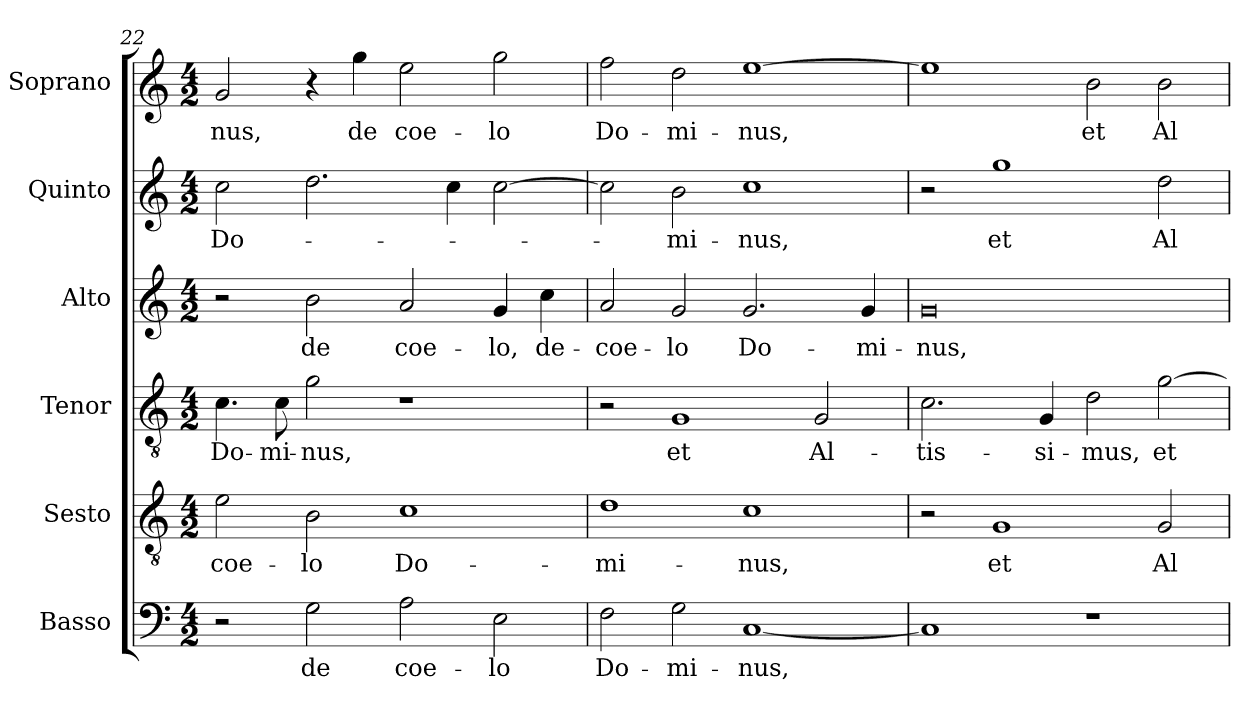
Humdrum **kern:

**kern	**text	**kern	**text	**kern	**text	**kern	**text	**kern	**text	**kern	**text
*part6	*part6	*part5	*part5	*part4	*part4	*part3	*part3	*part2	*part2	*part1	*part1
*staff6	*staff6	*staff5	*staff5	*staff4	*staff4	*staff3	*staff3	*staff2	*staff2	*staff1	*staff1
*I"Basso	*	*I"Sesto	*	*I"Tenor	*	*I"Alto	*	*I"Quinto	*	*I"Soprano	*
*I'B.	*	*I'Ss.	*	*I'T.	*	*I'A.	*	*I'Q.	*	*I'S.	*
*clefF4	*	*clefGv2	*	*clefGv2	*	*clefG2	*	*clefG2	*	*clefG2	*
*	*	*ITrd7c12	*	*ITrd7c12	*	*	*	*	*	*	*
*k[]	*	*k[]	*	*k[]	*	*k[]	*	*k[]	*	*k[]	*
*C:	*	*C:	*	*C:	*	*C:	*	*C:	*	*C:	*
*M4/2	*	*M4/2	*	*M4/2	*	*M4/2	*	*M4/2	*	*M4/2	*
=22	=22	=22	=22	=22	=22	=22	=22	=22	=22	=22	=22
!	!	!	!LO:LY:b:color=#000000	!	!	!	!	!	!	!	!
!	!	!	!	!	!LO:LY:b:color=#000000	!	!	!	!	!	!
!	!	!	!	!	!	!	!	!	!LO:LY:b:color=#000000	!	!
!	!	!	!	!	!	!	!	!	!	!	!LO:LY:b:color=#000000
2r	.	2Ei\	coe-	4.Ci\	Do-	2r	.	2cci\	Do-	2gi/	-nus,
!	!	!	!	!	!LO:LY:b:color=#000000	!	!	!	!	!	!
.	.	.	.	8Ci\	-mi-	.	.	.	.	.	.
!	!LO:LY:b:color=#000000	!	!	!	!	!	!	!	!	!	!
!	!	!	!LO:LY:b:color=#000000	!	!	!	!	!	!	!	!
!	!	!	!	!	!LO:LY:b:color=#000000	!	!	!	!	!	!
!	!	!	!	!	!	!	!LO:LY:b:color=#000000	!	!	!	!
2Gi\	de	2BBi\	-lo	2Gi\	-nus,	2bi\	de	2.ddi\	.	4r	.
!	!	!	!	!	!	!	!	!	!	!	!LO:LY:b:color=#000000
.	.	.	.	.	.	.	.	.	.	4ggi\	de
!	!LO:LY:b:color=#000000	!	!	!	!	!	!	!	!	!	!
!	!	!	!LO:LY:b:color=#000000	!	!	!	!	!	!	!	!
!	!	!	!	!	!	!	!LO:LY:b:color=#000000	!	!	!	!
!	!	!	!	!	!	!	!	!	!	!	!LO:LY:b:color=#000000
2Ai\	coe-	1Ci	Do-	1r	.	2ai/	coe-	.	.	2eei\	coe-
.	.	.	.	.	.	.	.	4cci\	.	.	.
!	!LO:LY:b:color=#000000	!	!	!	!	!	!	!	!	!	!
!	!	!	!	!	!	!	!LO:LY:b:color=#000000	!	!	!	!
!	!	!	!	!	!	!	!	!	!	!	!LO:LY:b:color=#000000
2Ei\	-lo	.	.	.	.	4gi/	-lo,	[2cci\	.	2ggi\	-lo
!	!	!	!	!	!	!	!LO:LY:b:color=#000000	!	!	!	!
.	.	.	.	.	.	4cci\	de-	.	.	.	.
!!LO:LB:g=z
=23	=23	=23	=23	=23	=23	=23	=23	=23	=23	=23	=23
!	!LO:LY:b:color=#000000	!	!	!	!	!	!	!	!	!	!
!	!	!	!LO:LY:b:color=#000000	!	!	!	!	!	!	!	!
!	!	!	!	!	!	!	!LO:LY:b:color=#000000	!	!	!	!
!	!	!	!	!	!	!	!	!	!	!	!LO:LY:b:color=#000000
2Fi\	Do-	1Di	-mi-	2r	.	2ai/	-coe-	2cci\]	.	2ffi\	Do-
!	!LO:LY:b:color=#000000	!	!	!	!	!	!	!	!	!	!
!	!	!	!	!	!LO:LY:b:color=#000000	!	!	!	!	!	!
!	!	!	!	!	!	!	!LO:LY:b:color=#000000	!	!	!	!
!	!	!	!	!	!	!	!	!	!LO:LY:b:color=#000000	!	!
!	!	!	!	!	!	!	!	!	!	!	!LO:LY:b:color=#000000
2Gi\	-mi-	.	.	1GGi	et	2gi/	-lo	2bi\	-mi-	2ddi\	-mi-
!	!LO:LY:b:color=#000000	!	!	!	!	!	!	!	!	!	!
!	!	!	!LO:LY:b:color=#000000	!	!	!	!	!	!	!	!
!	!	!	!	!	!	!	!LO:LY:b:color=#000000	!	!	!	!
!	!	!	!	!	!	!	!	!	!LO:LY:b:color=#000000	!	!
!	!	!	!	!	!	!	!	!	!	!	!LO:LY:b:color=#000000
[1Ci	-nus,	1Ci	-nus,	.	.	2.gi/	Do-	1cci	-nus,	[1eei	-nus,
!	!	!	!	!	!LO:LY:b:color=#000000	!	!	!	!	!	!
.	.	.	.	2GGi/	Al-	.	.	.	.	.	.
!	!	!	!	!	!	!	!LO:LY:b:color=#000000	!	!	!	!
.	.	.	.	.	.	4gi/	-mi-	.	.	.	.
=24	=24	=24	=24	=24	=24	=24	=24	=24	=24	=24	=24
!	!	!	!	!	!LO:LY:b:color=#000000	!	!	!	!	!	!
!	!	!	!	!	!	!	!LO:LY:b:color=#000000	!	!	!	!
1Ci]	.	2r	.	2.Ci\	-tis-	0gi	-nus,	2r	.	1eei]	.
!	!	!	!LO:LY:b:color=#000000	!	!	!	!	!	!	!	!
!	!	!	!	!	!	!	!	!	!LO:LY:b:color=#000000	!	!
.	.	1GGi	et	.	.	.	.	1ggi	et	.	.
!	!	!	!	!	!LO:LY:b:color=#000000	!	!	!	!	!	!
.	.	.	.	4GGi/	-si-	.	.	.	.	.	.
!	!	!	!	!	!LO:LY:b:color=#000000	!	!	!	!	!	!
!	!	!	!	!	!	!	!	!	!	!	!LO:LY:b:color=#000000
1r	.	.	.	2Di\	-mus,	.	.	.	.	2bi\	et
!	!	!	!LO:LY:b:color=#000000	!	!	!	!	!	!	!	!
!	!	!	!	!	!LO:LY:b:color=#000000	!	!	!	!	!	!
!	!	!	!	!	!	!	!	!	!LO:LY:b:color=#000000	!	!
!	!	!	!	!	!	!	!	!	!	!	!LO:LY:b:color=#000000
.	.	2GGi/	Al-	[2Gi\	et	.	.	2ddi\	Al-	2bi\	Al-
=	=	=	=	=	=	=	=	=	=	=	=
*-	*-	*-	*-	*-	*-	*-	*-	*-	*-	*-	*-
